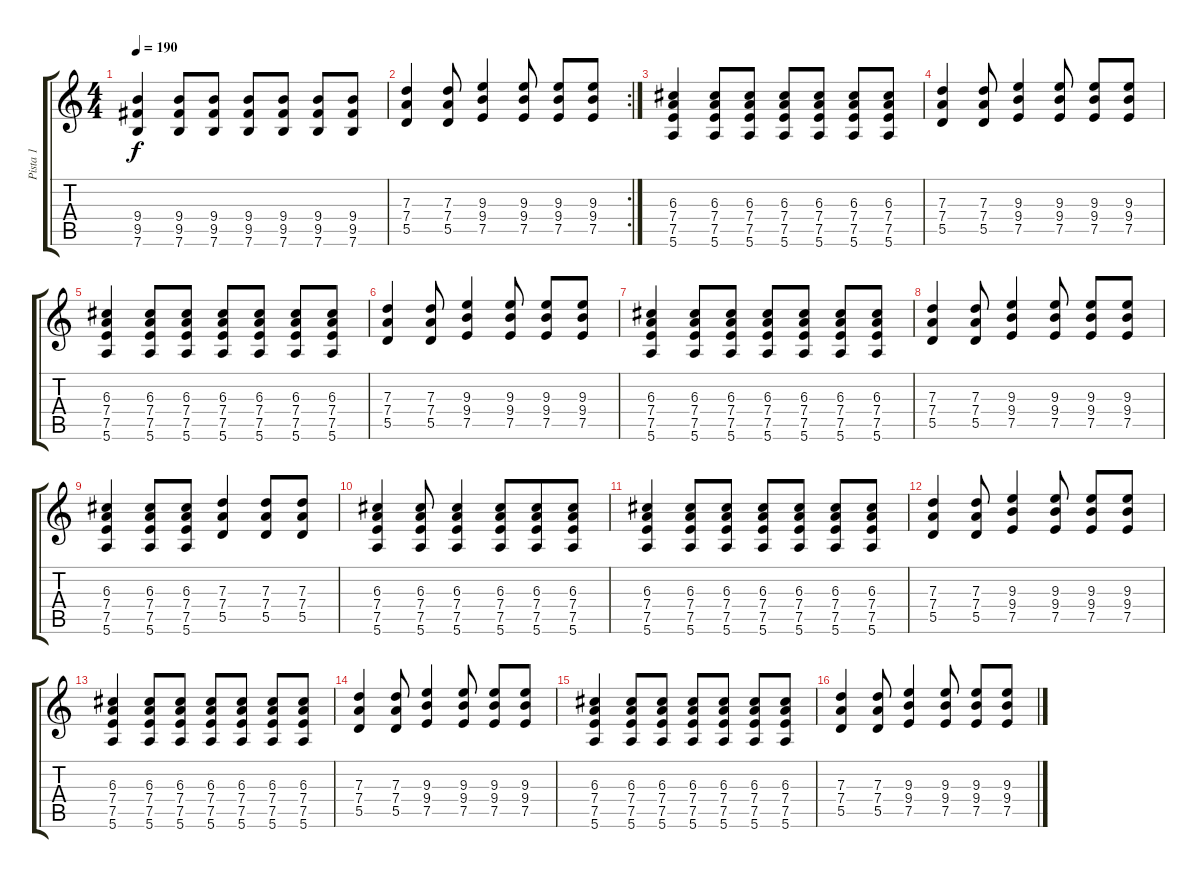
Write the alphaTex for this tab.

\track ("Pista 1" "Pista 1") {instrument overdrivenguitar}
\staff {score tabs}
\tuning (E4 B3 G3 D3 A2 E2) {hide}
\ts (4 4)
\tempo 190
\clef g2
\ks c
(9.4 9.5 7.6).4{dy f} (9.4 9.5 7.6).8 (9.4 9.5 7.6).8 (9.4 9.5 7.6).8 (9.4 9.5 7.6).8 (9.4 9.5 7.6).8 (9.4 9.5 7.6).8 |
\rc 2
(7.3 7.4 5.5).4 (7.3 7.4 5.5).8 (9.3 9.4 7.5).4 (9.3 9.4 7.5).8 (9.3 9.4 7.5).8 (9.3 9.4 7.5).8 |
(6.3 7.4 7.5 5.6).4 (6.3 7.4 7.5 5.6).8 (6.3 7.4 7.5 5.6).8 (6.3 7.4 7.5 5.6).8 (6.3 7.4 7.5 5.6).8 (6.3 7.4 7.5 5.6).8 (6.3 7.4 7.5 5.6).8 |
(7.3 7.4 5.5).4 (7.3 7.4 5.5).8 (9.3 9.4 7.5).4 (9.3 9.4 7.5).8 (9.3 9.4 7.5).8 (9.3 9.4 7.5).8 |
(6.3 7.4 7.5 5.6).4 (6.3 7.4 7.5 5.6).8 (6.3 7.4 7.5 5.6).8 (6.3 7.4 7.5 5.6).8 (6.3 7.4 7.5 5.6).8 (6.3 7.4 7.5 5.6).8 (6.3 7.4 7.5 5.6).8 |
(7.3 7.4 5.5).4 (7.3 7.4 5.5).8 (9.3 9.4 7.5).4 (9.3 9.4 7.5).8 (9.3 9.4 7.5).8 (9.3 9.4 7.5).8 |
(6.3 7.4 7.5 5.6).4 (6.3 7.4 7.5 5.6).8 (6.3 7.4 7.5 5.6).8 (6.3 7.4 7.5 5.6).8 (6.3 7.4 7.5 5.6).8 (6.3 7.4 7.5 5.6).8 (6.3 7.4 7.5 5.6).8 |
(7.3 7.4 5.5).4 (7.3 7.4 5.5).8 (9.3 9.4 7.5).4 (9.3 9.4 7.5).8 (9.3 9.4 7.5).8 (9.3 9.4 7.5).8 |
(6.3 7.4 7.5 5.6).4 (6.3 7.4 7.5 5.6).8 (6.3 7.4 7.5 5.6).8 (7.3 7.4 5.5).4 (7.3 7.4 5.5).8 (7.3 7.4 5.5).8 |
(6.3 7.4 7.5 5.6).4 (6.3 7.4 7.5 5.6).8 (6.3 7.4 7.5 5.6).4 (6.3 7.4 7.5 5.6).8{beam merge} (6.3 7.4 7.5 5.6).8 (6.3 7.4 7.5 5.6).8 |
(6.3 7.4 7.5 5.6).4 (6.3 7.4 7.5 5.6).8 (6.3 7.4 7.5 5.6).8 (6.3 7.4 7.5 5.6).8 (6.3 7.4 7.5 5.6).8 (6.3 7.4 7.5 5.6).8 (6.3 7.4 7.5 5.6).8 |
(7.3 7.4 5.5).4 (7.3 7.4 5.5).8 (9.3 9.4 7.5).4 (9.3 9.4 7.5).8 (9.3 9.4 7.5).8 (9.3 9.4 7.5).8 |
(6.3 7.4 7.5 5.6).4 (6.3 7.4 7.5 5.6).8 (6.3 7.4 7.5 5.6).8 (6.3 7.4 7.5 5.6).8 (6.3 7.4 7.5 5.6).8 (6.3 7.4 7.5 5.6).8 (6.3 7.4 7.5 5.6).8 |
(7.3 7.4 5.5).4 (7.3 7.4 5.5).8 (9.3 9.4 7.5).4 (9.3 9.4 7.5).8 (9.3 9.4 7.5).8 (9.3 9.4 7.5).8 |
(6.3 7.4 7.5 5.6).4 (6.3 7.4 7.5 5.6).8 (6.3 7.4 7.5 5.6).8 (6.3 7.4 7.5 5.6).8 (6.3 7.4 7.5 5.6).8 (6.3 7.4 7.5 5.6).8 (6.3 7.4 7.5 5.6).8 |
(7.3 7.4 5.5).4 (7.3 7.4 5.5).8 (9.3 9.4 7.5).4 (9.3 9.4 7.5).8 (9.3 9.4 7.5).8 (9.3 9.4 7.5).8
